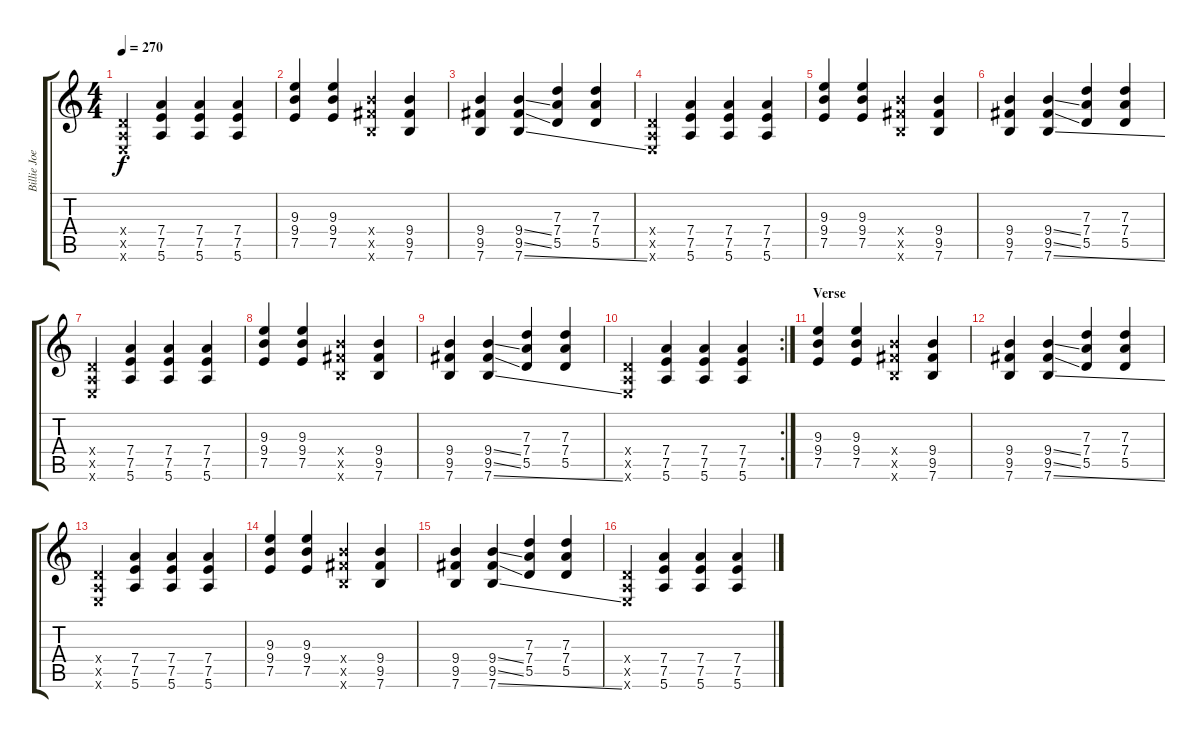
\track ("Billie Joe" "Billie Joe") {instrument distortionguitar}
\staff {score tabs}
\tuning (E4 B3 G3 D3 A2 E2) {hide}
\ts (4 4)
\tempo 270
\clef g2
\ks c
(0.4{x} 0.5{x} 0.6{x}).4{dy f} (7.4 7.5 5.6).4 (7.4 7.5 5.6).4 (7.4 7.5 5.6).4 |
(9.3 9.4 7.5).4 (9.3 9.4 7.5).4 (9.4{x} 9.5{x} 7.6{x}).4 (9.4 9.5 7.6).4 |
(9.4 9.5 7.6).4 (9.4{ss} 9.5{ss} 7.6{ss}).4 (7.3 7.4 5.5).4 (7.3 7.4 5.5).4 |
(0.4{x} 0.5{x} 0.6{x}).4 (7.4 7.5 5.6).4 (7.4 7.5 5.6).4 (7.4 7.5 5.6).4 |
(9.3 9.4 7.5).4 (9.3 9.4 7.5).4 (9.4{x} 9.5{x} 7.6{x}).4 (9.4 9.5 7.6).4 |
(9.4 9.5 7.6).4 (9.4{ss} 9.5{ss} 7.6{ss}).4 (7.3 7.4 5.5).4 (7.3 7.4 5.5).4 |
(0.4{x} 0.5{x} 0.6{x}).4 (7.4 7.5 5.6).4 (7.4 7.5 5.6).4 (7.4 7.5 5.6).4 |
(9.3 9.4 7.5).4 (9.3 9.4 7.5).4 (9.4{x} 9.5{x} 7.6{x}).4 (9.4 9.5 7.6).4 |
(9.4 9.5 7.6).4 (9.4{ss} 9.5{ss} 7.6{ss}).4 (7.3 7.4 5.5).4 (7.3 7.4 5.5).4 |
\rc 2
(0.4{x} 0.5{x} 0.6{x}).4 (7.4 7.5 5.6).4 (7.4 7.5 5.6).4 (7.4 7.5 5.6).4 |
\section ("" "Verse")
(9.3 9.4 7.5).4 (9.3 9.4 7.5).4 (9.4{x} 9.5{x} 7.6{x}).4 (9.4 9.5 7.6).4 |
(9.4 9.5 7.6).4 (9.4{ss} 9.5{ss} 7.6{ss}).4 (7.3 7.4 5.5).4 (7.3 7.4 5.5).4 |
(0.4{x} 0.5{x} 0.6{x}).4 (7.4 7.5 5.6).4 (7.4 7.5 5.6).4 (7.4 7.5 5.6).4 |
(9.3 9.4 7.5).4 (9.3 9.4 7.5).4 (9.4{x} 9.5{x} 7.6{x}).4 (9.4 9.5 7.6).4 |
(9.4 9.5 7.6).4 (9.4{ss} 9.5{ss} 7.6{ss}).4 (7.3 7.4 5.5).4 (7.3 7.4 5.5).4 |
(0.4{x} 0.5{x} 0.6{x}).4 (7.4 7.5 5.6).4 (7.4 7.5 5.6).4 (7.4 7.5 5.6).4
